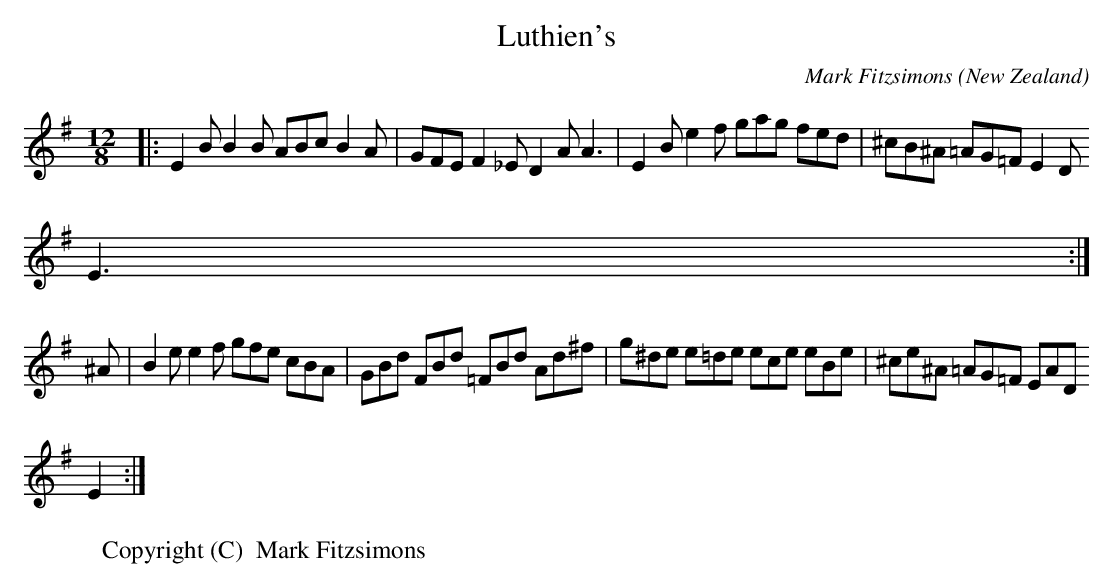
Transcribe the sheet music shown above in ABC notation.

X:1
T:Luthien's
O:New Zealand
M:12/8
C:Mark Fitzsimons
K:Em
|:E2B B2B ABc B2A| GFE F2_E D2A A3|E2B e2f gag fed|^cB^A =AG=F E2D
E3:|
^A|B2e e2f gfe cBA | GBd FBd =FBd Ad^f|g^de e=de ece eBe|^ce^A =AG=F EAD
E2:|
W:Copyright (C)  Mark Fitzsimons
